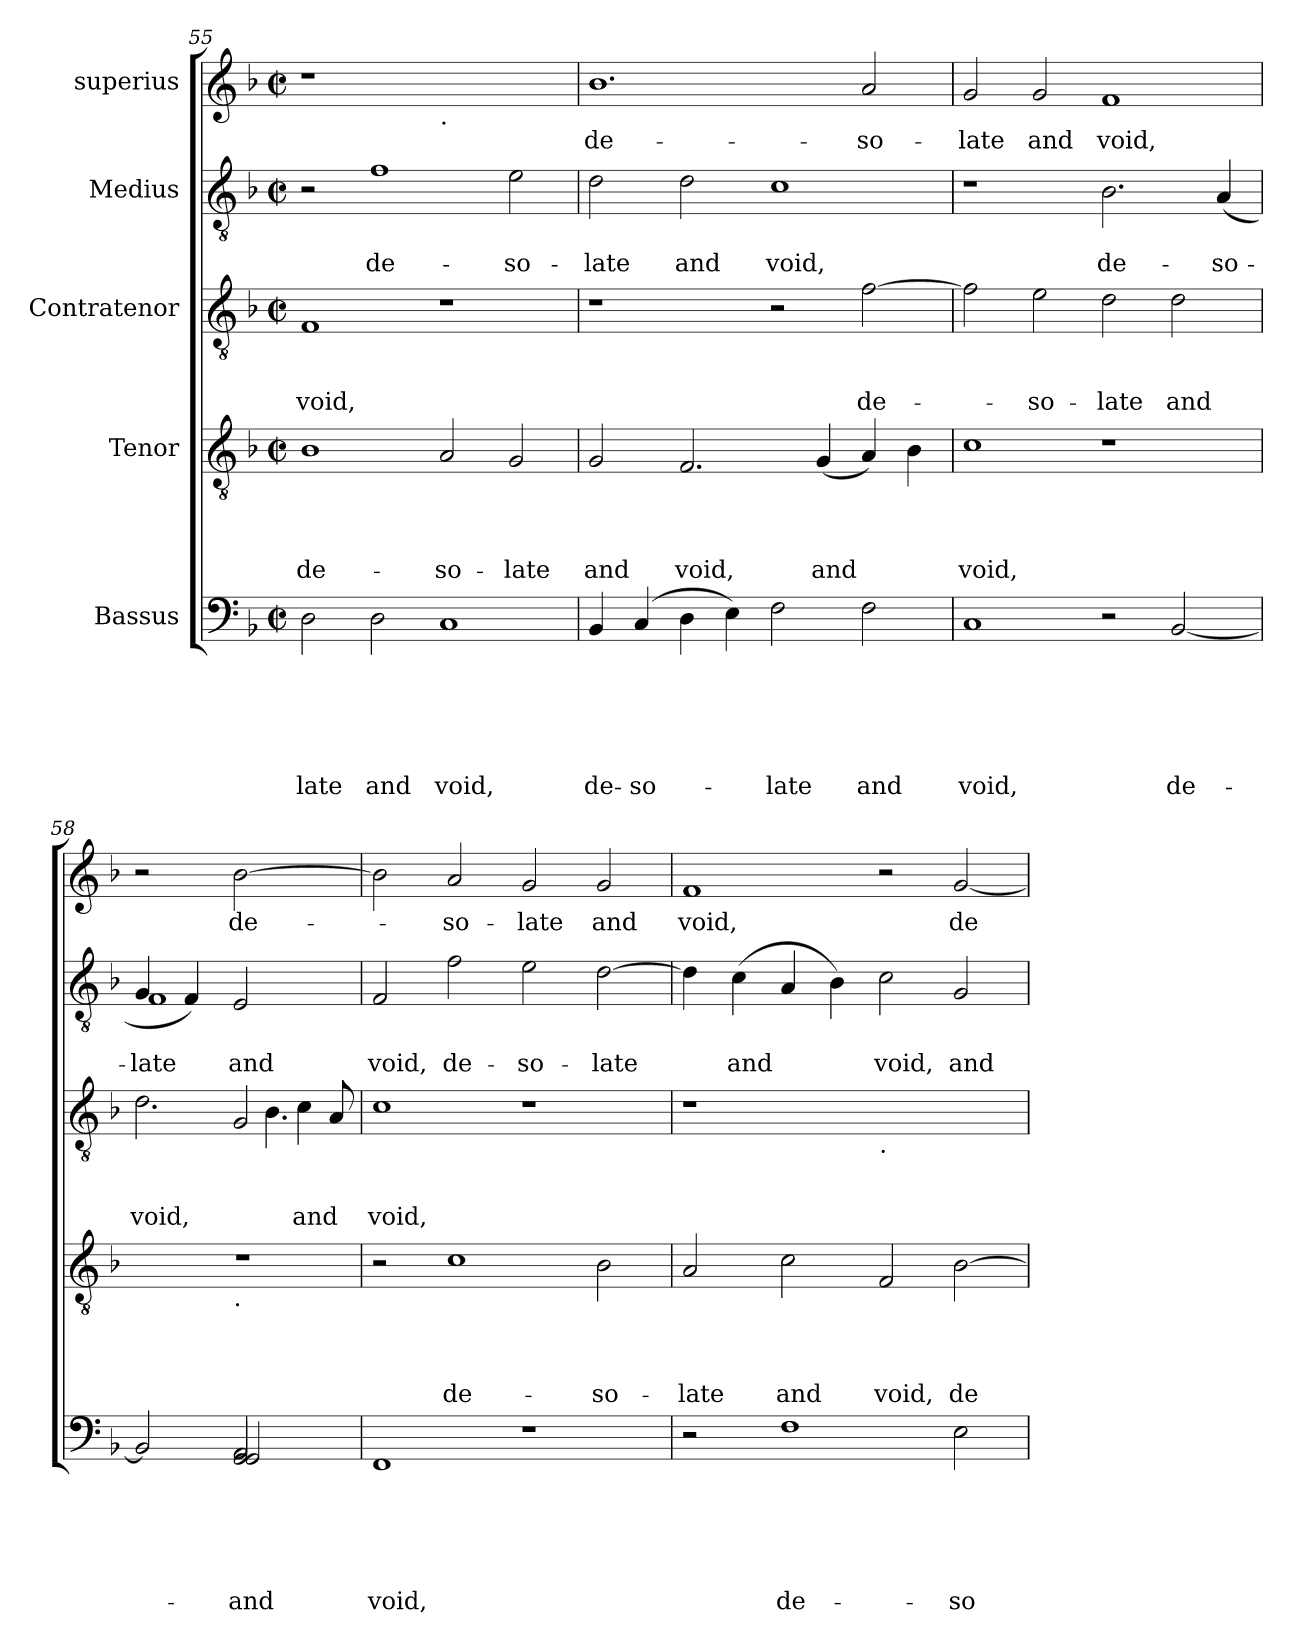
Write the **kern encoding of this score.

**kern	**text	**text	**text	**text	**text	**text	**kern	**text	**text	**text	**text	**kern	**text	**text	**text	**kern	**text	**text	**kern	**text
*part5	*part5	*part5	*part5	*part5	*part5	*part5	*part4	*part4	*part4	*part4	*part4	*part3	*part3	*part3	*part3	*part2	*part2	*part2	*part1	*part1
*staff5	*staff5	*staff5	*staff5	*staff5	*staff5	*staff5	*staff4	*staff4	*staff4	*staff4	*staff4	*staff3	*staff3	*staff3	*staff3	*staff2	*staff2	*staff2	*staff1	*staff1
*I"Bassus	*	*	*	*	*	*	*I"Tenor	*	*	*	*	*I"Contratenor	*	*	*	*I"Medius	*	*	*I"superius	*
!!LO:LB:g=z
*clefF4	*	*	*	*	*	*	*clefGv2	*	*	*	*	*clefGv2	*	*	*	*clefGv2	*	*	*clefG2	*
*k[b-]	*	*	*	*	*	*	*k[b-]	*	*	*	*	*k[b-]	*	*	*	*k[b-]	*	*	*k[b-]	*
*F:	*	*	*	*	*	*	*F:	*	*	*	*	*F:	*	*	*	*F:	*	*	*F:	*
*M2/2	*	*	*	*	*	*	*M2/2	*	*	*	*	*M2/2	*	*	*	*M2/2	*	*	*M2/2	*
*met(c|)	*	*	*	*	*	*	*met(c|)	*	*	*	*	*met(c|)	*	*	*	*met(c|)	*	*	*met(c|)	*
=55	=55	=55	=55	=55	=55	=55	=55	=55	=55	=55	=55	=55	=55	=55	=55	=55	=55	=55	=55	=55
!	!	!	!	!	!	!LO:LY:b	!	!	!	!	!LO:LY:b	!	!	!	!LO:LY:b	!	!	!	!	!
2D\	.	.	.	.	.	-late	1B-	.	.	.	de-	1F	.	.	void,	2r	.	.	1r	.
!	!	!	!	!	!	!LO:LY:b	!	!	!	!	!	!	!	!	!	!	!	!LO:LY:b	!	!
2D\	.	.	.	.	.	and	.	.	.	.	.	.	.	.	.	1f	.	de-	.	.
!	!	!	!	!	!	!	!	!	!	!	!	!	!	!	!	!	!	!	!LO:TX:b:t=.	!
!	!	!	!	!	!	!LO:LY:b	!	!	!	!	!LO:LY:b	!	!	!	!	!	!	!	!	!
1C	.	.	.	.	.	void,	2A/	.	.	.	-so-	1r	.	.	.	.	.	.	1ryy	.
!	!	!	!	!	!	!	!	!	!	!	!LO:LY:b	!	!	!	!	!	!	!LO:LY:b	!	!
.	.	.	.	.	.	.	2G/	.	.	.	-late	.	.	.	.	2e\	.	-so-	.	.
=56	=56	=56	=56	=56	=56	=56	=56	=56	=56	=56	=56	=56	=56	=56	=56	=56	=56	=56	=56	=56
!	!	!	!	!	!	!LO:LY:b	!	!	!	!	!LO:LY:b	!	!	!	!	!	!	!LO:LY:b	!	!LO:LY:b
4BB-/	.	.	.	.	.	de-	2G/	.	.	.	and	1r	.	.	.	2d\	.	-late	1.b-	de-
!	!	!	!	!	!	!LO:LY:b:rj	!	!	!	!	!	!	!	!	!	!	!	!	!	!
(4C/	.	.	.	.	.	-so-	.	.	.	.	.	.	.	.	.	.	.	.	.	.
!	!	!	!	!	!	!	!	!	!	!	!LO:LY:b	!	!	!	!	!	!	!LO:LY:b	!	!
4D\	.	.	.	.	.	.	2.F/	.	.	.	void,	.	.	.	.	2d\	.	and	.	.
4E\)	.	.	.	.	.	.	.	.	.	.	.	.	.	.	.	.	.	.	.	.
!	!	!	!	!	!	!LO:LY:b	!	!	!	!	!	!	!	!	!	!	!	!LO:LY:b	!	!
2F\	.	.	.	.	.	-late	.	.	.	.	.	2r	.	.	.	1c	.	void,	.	.
!	!	!	!	!	!	!	!	!	!	!	!LO:LY:b	!	!	!	!	!	!	!	!	!
.	.	.	.	.	.	.	(4G/	.	.	.	and	.	.	.	.	.	.	.	.	.
!	!	!	!	!	!	!LO:LY:b	!	!	!	!	!	!	!	!	!LO:LY:b	!	!	!	!	!LO:LY:b
2F\	.	.	.	.	.	and	4A/)	.	.	.	.	[>2f\	.	.	de-	.	.	.	2a/	-so-
.	.	.	.	.	.	.	4B-\	.	.	.	.	.	.	.	.	.	.	.	.	.
=57	=57	=57	=57	=57	=57	=57	=57	=57	=57	=57	=57	=57	=57	=57	=57	=57	=57	=57	=57	=57
!	!	!	!	!	!	!LO:LY:b	!	!	!	!	!LO:LY:b	!	!	!	!	!	!	!	!	!LO:LY:b
1C	.	.	.	.	.	void,	1c	.	.	.	void,	2f\]	.	.	.	1r	.	.	2g/	-late
!	!	!	!	!	!	!	!	!	!	!	!	!	!	!	!LO:LY:b	!	!	!	!	!LO:LY:b
.	.	.	.	.	.	.	.	.	.	.	.	2e\	.	.	-so-	.	.	.	2g/	and
!	!	!	!	!	!	!	!	!	!	!	!	!	!	!	!LO:LY:b	!	!	!LO:LY:b	!	!LO:LY:b
2r	.	.	.	.	.	.	1r	.	.	.	.	2d\	.	.	-late	2.B-\	.	de-	1f	void,
!	!	!	!	!	!	!LO:LY:b	!	!	!	!	!	!	!	!	!LO:LY:b	!	!	!	!	!
[<2BB-/	.	.	.	.	.	de-	.	.	.	.	.	2d\	.	.	and	.	.	.	.	.
!	!	!	!	!	!	!	!	!	!	!	!	!	!	!	!	!	!	!LO:LY:b	!	!
.	.	.	.	.	.	.	.	.	.	.	.	.	.	.	.	(<4A/	.	-so-	.	.
=58	=58	=58	=58	=58	=58	=58	=58	=58	=58	=58	=58	=58	=58	=58	=58	=58	=58	=58	=58	=58
*^	*	*	*	*	*	*	*	*	*	*	*	*	*	*	*	*	*	*	*	*
*	*^	*	*	*	*	*	*	*	*	*	*	*	*	*	*	*	*	*	*	*	*
!	!	!	!	!	!	!	!	!	!	!	!	!	!	!	!	!	!LO:LY:b	!	!	!LO:LY:b	!	!
*	*	*	*	*	*	*	*	*	*^	*	*	*	*	*^	*	*	*	*^	*	*	*	*
*	*	*	*	*	*	*	*	*	*	*	*	*	*	*	*	*^	*	*	*	*	*	*	*	*	*
*	*	*	*	*	*	*	*	*	*	*	*	*	*	*	*	*	*^	*	*	*	*	*	*	*	*	*
2BB-/]	2ryy	2ryy	.	.	.	.	.	.	1r	2ryy	.	.	.	.	2.d\	2ryy	2..ryy	2ryy	.	.	void,	4G/	1F	.	late	2r	.
.	.	.	.	.	.	.	.	.	.	.	.	.	.	.	.	.	.	.	.	.	.	4F/)	.	.	.	.	.
!	!	!	!	!	!	!	!	!	!	!LO:TX:b:t=.	!	!	!	!	!	!	!	!	!	!	!	!	!	!	!	!	!
!	!	!	!	!	!	!	!	!LO:LY:b	!	!	!	!	!	!	!	!	!	!	!	!	!	!	!	!	!	!	!
!	!	!	!	!	!	!	!	!LO:LY:b	!	!	!	!	!	!	!	!	!	!	!	!	!	!	!	!	!	!	!
!	!	!	!	!	!	!	!	!LO:LY:b	!	!	!	!	!	!	!	!	!	!	!	!	!	!	!	!	!LO:LY:b	!	!LO:LY:b
2AA/	2GG/	2GG/	.	.	.	.	.	and	.	2ryy	.	.	.	.	.	8ryy	.	2G/)	.	.	.	2E/	.	.	-and	[>2b-\	de-
.	.	.	.	.	.	.	.	.	.	.	.	.	.	.	.	4.B-\	.	.	.	.	.	.	.	.	.	.	.
!	!	!	!	!	!	!	!	!	!	!	!	!	!	!	!	!	!	!	!	!	!LO:LY:b	!	!	!	!	!	!
.	.	.	.	.	.	.	.	.	.	.	.	.	.	.	(>4c\	.	.	.	.	.	and	.	.	.	.	.	.
.	.	.	.	.	.	.	.	.	.	.	.	.	.	.	.	.	8A/	.	.	.	.	.	.	.	.	.	.
*	*	*	*	*	*	*	*	*	*	*	*	*	*	*	*	*	*v	*v	*	*	*	*	*	*	*	*	*
*v	*v	*v	*	*	*	*	*	*	*	*	*	*	*	*	*	*	*	*	*	*	*v	*v	*	*	*	*
=59	=59	=59	=59	=59	=59	=59	=59	=59	=59	=59	=59	=59	=59	=59	=59	=59	=59	=59	=59	=59	=59	=59	=59
!	!	!	!	!	!	!LO:LY:b	!	!	!	!	!	!	!	!	!	!	!	!LO:LY:b	!	!	!LO:LY:b	!	!
*	*	*	*	*	*	*	*v	*v	*	*	*	*	*	*	*	*	*	*	*	*	*	*	*
*	*	*	*	*	*	*	*	*	*	*	*	*v	*v	*v	*	*	*	*	*	*	*	*
1FF	.	.	.	.	.	void,	2r	.	.	.	.	1c	.	.	void,	2F/	.	void,	2b-\]	.
!	!	!	!	!	!	!	!	!	!	!	!LO:LY:b	!	!	!	!	!	!	!LO:LY:b	!	!LO:LY:b
.	.	.	.	.	.	.	1c	.	.	.	de-	.	.	.	.	2f\	.	de-	2a/	-so-
!	!	!	!	!	!	!	!	!	!	!	!	!	!	!	!	!	!	!LO:LY:b	!	!LO:LY:b
1r	.	.	.	.	.	.	.	.	.	.	.	1r	.	.	.	2e\	.	-so-	2g/	-late
!	!	!	!	!	!	!	!	!	!	!	!LO:LY:b	!	!	!	!	!	!	!LO:LY:b	!	!LO:LY:b
.	.	.	.	.	.	.	2B-\	.	.	.	-so-	.	.	.	.	[>2d\	.	-late	2g/	and
!!LO:PB:g=z
=60	=60	=60	=60	=60	=60	=60	=60	=60	=60	=60	=60	=60	=60	=60	=60	=60	=60	=60	=60	=60
!	!	!	!	!	!	!	!	!	!	!	!LO:LY:b	!	!	!	!	!	!	!	!	!LO:LY:b
2r	.	.	.	.	.	.	2A/	.	.	.	-late	1r	.	.	.	4d\]	.	.	1f	void,
!	!	!	!	!	!	!	!	!	!	!	!	!	!	!	!	!	!	!LO:LY:b	!	!
.	.	.	.	.	.	.	.	.	.	.	.	.	.	.	.	(<4c\	.	and	.	.
!	!	!	!	!	!	!LO:LY:b	!	!	!	!	!LO:LY:b	!	!	!	!	!	!	!	!	!
1F	.	.	.	.	.	de-	2c\	.	.	.	and	.	.	.	.	4A/	.	.	.	.
.	.	.	.	.	.	.	.	.	.	.	.	.	.	.	.	4B-\)	.	.	.	.
!	!	!	!	!	!	!	!	!	!	!	!	!LO:TX:b:t=.	!	!	!	!	!	!	!	!
!	!	!	!	!	!	!	!	!	!	!	!LO:LY:b	!	!	!	!	!	!	!LO:LY:b	!	!
.	.	.	.	.	.	.	2F/	.	.	.	void,	1ryy	.	.	.	2c\	.	void,	2r	.
!	!	!	!	!	!	!LO:LY:b	!	!	!	!	!LO:LY:b	!	!	!	!	!	!	!LO:LY:b	!	!LO:LY:b
2E\	.	.	.	.	.	-so-	[>2B-\	.	.	.	de-	.	.	.	.	2G/	.	and	[<2g/	de-
=	=	=	=	=	=	=	=	=	=	=	=	=	=	=	=	=	=	=	=	=
*-	*-	*-	*-	*-	*-	*-	*-	*-	*-	*-	*-	*-	*-	*-	*-	*-	*-	*-	*-	*-
